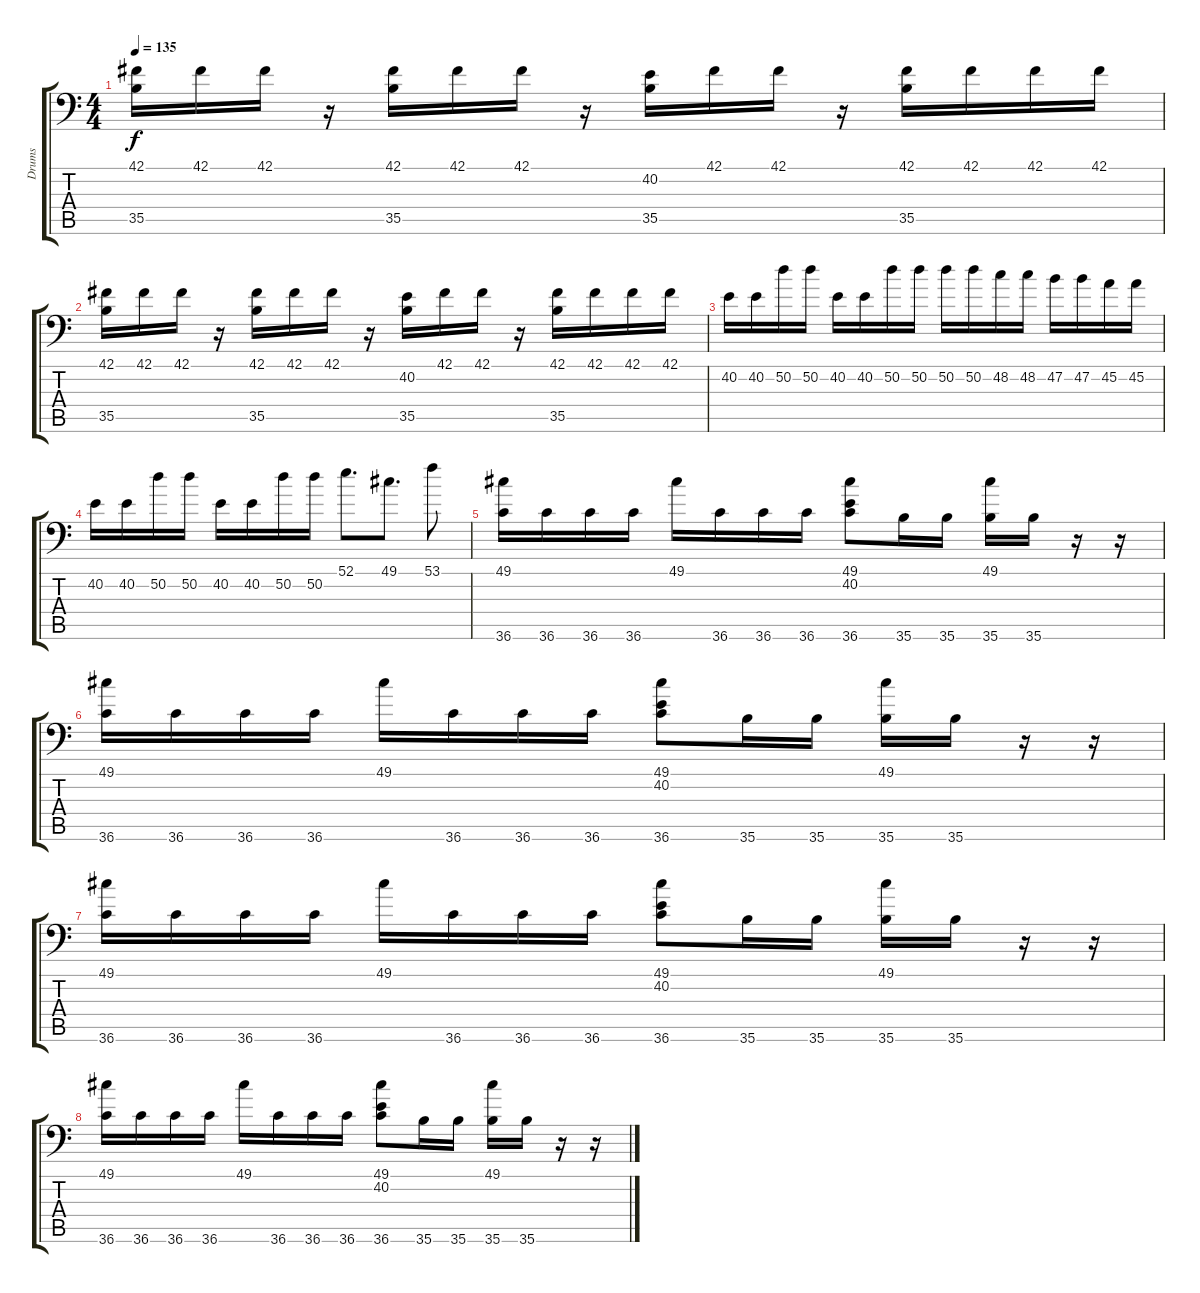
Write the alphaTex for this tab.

\track ("Drums" "Drums") {instrument acousticgrandpiano}
\staff {score tabs}
\tuning (C-1 C-1 C-1 C-1 C-1 C-1) {hide}
\ts (4 4)
\tempo 135
\clef f4
\ks c
(42.1 35.5).16{dy f} 42.1.16 42.1.16 r.16 (42.1 35.5).16 42.1.16 42.1.16 r.16 (40.2 35.5).16 42.1.16 42.1.16 r.16 (42.1 35.5).16 42.1.16 42.1.16 42.1.16 |
(42.1 35.5).16 42.1.16 42.1.16 r.16 (42.1 35.5).16 42.1.16 42.1.16 r.16 (40.2 35.5).16 42.1.16 42.1.16 r.16 (42.1 35.5).16 42.1.16 42.1.16 42.1.16 |
40.2.16 40.2.16 50.2.16 50.2.16 40.2.16 40.2.16 50.2.16 50.2.16 50.2.16 50.2.16 48.2.16 48.2.16 47.2.16 47.2.16 45.2.16 45.2.16 |
40.2.16 40.2.16 50.2.16 50.2.16 40.2.16 40.2.16 50.2.16 50.2.16 52.1.8{d} 49.1.8{d} 53.1.8 |
(49.1 36.6).16 36.6.16 36.6.16 36.6.16 49.1.16 36.6.16 36.6.16 36.6.16 (49.1 40.2 36.6).8 35.6.16 35.6.16 (49.1 35.6).16 35.6.16 r.16 r.16 |
(49.1 36.6).16 36.6.16 36.6.16 36.6.16 49.1.16 36.6.16 36.6.16 36.6.16 (49.1 40.2 36.6).8 35.6.16 35.6.16 (49.1 35.6).16 35.6.16 r.16 r.16 |
(49.1 36.6).16 36.6.16 36.6.16 36.6.16 49.1.16 36.6.16 36.6.16 36.6.16 (49.1 40.2 36.6).8 35.6.16 35.6.16 (49.1 35.6).16 35.6.16 r.16 r.16 |
(49.1 36.6).16 36.6.16 36.6.16 36.6.16 49.1.16 36.6.16 36.6.16 36.6.16 (49.1 40.2 36.6).8 35.6.16 35.6.16 (49.1 35.6).16 35.6.16 r.16 r.16
